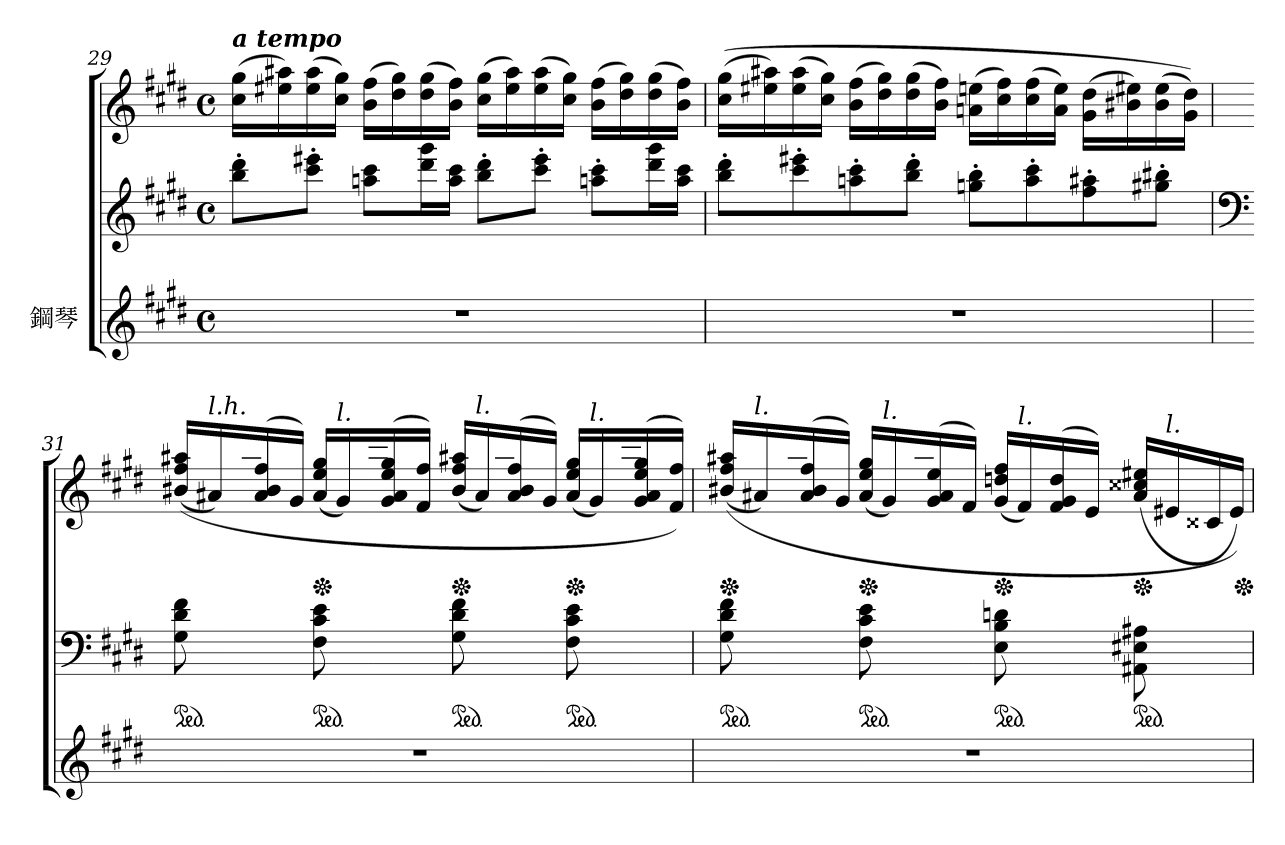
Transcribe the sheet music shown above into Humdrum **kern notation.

**kern	**kern	**kern	**dynam
*part1	*part1	*part1	*part1
*staff3	*staff2	*staff1	*staff1/2/3
*I"鋼琴	*	*	*
!!LO:LB:g=z
*clefG2	*clefG2	*clefG2	*
*k[f#c#g#d#]	*k[f#c#g#d#]	*k[f#c#g#d#]	*
*M4/4	*M4/4	*M4/4	*
*met(c)	*met(c)	*met(c)	*
=29	=29	=29	=29
!	!	!LO:TX:a:Bi:t=a tempo	!
!	!	!	!LO:DY:b
1r	8bb\' 8ddd#\'L	(>16cc#\ 16gg#\LL	other-dynamics
.	.	16ee#X\ 16aa#X\)	.
.	8ccc#\' 8eee#X\'J	(>16ee#\ 16aa#\	.
.	.	16cc#\ 16gg#\JJ)	.
.	8aan\ 8ccc#\L	(>16b\ 16ff#\LL	.
.	.	16dd#\ 16gg#\)	.
.	16ddd#\ 16ggg#\L	(>16dd#\ 16gg#\	.
.	16aa\ 16ccc#\JJ	16b\ 16ff#\JJ)	.
.	8bb\' 8ddd#\'L	(>16cc#\ 16gg#\LL	.
.	.	16ee#\ 16aa#\)	.
.	8ccc#\' 8eee#\'J	(>16ee#\ 16aa#\	.
.	.	16cc#\ 16gg#\JJ)	.
.	8aan\' 8ccc#\'L	(>16b\ 16ff#\LL	.
.	.	16dd#\ 16gg#\)	.
.	16ddd#\ 16ggg#\L	(>16dd#\ 16gg#\	.
.	16aa\ 16ccc#\JJ	16b\ 16ff#\JJ)	.
=30	=30	=30	=30
1r	8bb\' 8ddd#\'L	(>(>16cc#\ 16gg#\LL	.
.	.	16ee#X\ 16aa#X\)	.
.	8ccc#\' 8eee#X\'	(>16ee#\ 16aa#\	.
.	.	16cc#\ 16gg#\JJ)	.
.	8aan\' 8ccc#\'	(>16b\ 16ff#\LL	.
.	.	16dd#\ 16gg#\)	.
.	8bb\' 8ddd#\'J	(>16dd#\ 16gg#\	.
.	.	16b\ 16ff#\JJ)	.
.	8ggn\' 8bb\'L	(>16an\ 16een\LL	.
.	.	16cc#\ 16ff#\)	.
.	8aa\' 8ccc#\'	(>16cc#\ 16ff#\	.
.	.	16a\ 16ee\JJ)	.
.	8ff#\' 8aa#X\'	(>16g#\ 16dd#\LL	.
.	.	16b#X\ 16ee#X\)	.
.	8gg#X\' 8bb#X\'J	(>16b#\ 16ee#\	.
.	.	16g#\ 16dd#\JJ))	.
!!LO:LB:g=z
=31	=31	=31	=31
*	*clefF4	*	*
*	*ped	*	*
*	*	*^	*
1r	8G#\ 8d#\ 8f#\L	(<(>16b#X/ 16ff#/ 16aa#X/LL	8ryy	.
!	!	!LO:TX:a:i:t=l.h.	!	!
.	.	16a#X/)	.	.
.	8ryy	(<16a#/ 16b#/ 16ff#/	8gg#\ 8bb#X\J	.
.	.	16g#/JJ)	.	.
*	*ped	*	*	*
*	*	*Xped	*	*
.	8F#\ 8c#\ 8e\L	(<16a#/ 16ee/ 16gg#/LL	8ryy	.
!	!	!LO:TX:a:i:t=l.	!	!
.	.	16g#/)	.	.
.	8ryy	(<16g#/ 16a#/ 16ee/ 16gg#/	8aa\^ 8ddd#\^J	.
.	.	16f#/ 16ff#/JJ)	.	.
*	*ped	*	*	*
*	*	*Xped	*	*
.	8G#\ 8d#\ 8f#\L	(<16b#/ 16ff#/ 16aa#/LL	8ryy	.
!	!	!LO:TX:a:i:t=l.	!	!
.	.	16a#/)	.	.
.	8ryy	(<16a#/ 16b#/ 16ff#/	8gg#\ 8bb#\J	.
.	.	16g#/JJ)	.	.
*	*ped	*	*	*
*	*	*Xped	*	*
.	8F#\ 8c#\ 8e\L	(<16a#/ 16ee/ 16gg#/LL	8ryy	.
!	!	!LO:TX:a:i:t=l.	!	!
.	.	16g#/)	.	.
.	8ryy	(<16g#/ 16a#/ 16ee/ 16gg#/	8aa\^ 8ddd#\^J	.
.	.	16f#/ 16ff#/JJ))	.	.
=32	=32	=32	=32	=32
*	*ped	*	*	*
*	*	*Xped	*	*
1r	8G#\ 8d#\ 8f#\L	(<(>16b#X/ 16ff#/ 16aa#X/LL	8ryy	.
!	!	!LO:TX:a:i:t=l.	!	!
.	.	16a#X/)	.	.
.	8ryy	(<16a#/ 16b#/ 16ff#/	8gg#\ 8bb#X\J	.
.	.	16g#/JJ)	.	.
*	*ped	*	*	*
*	*	*Xped	*	*
.	8F#\ 8c#\ 8e\L	(<16a#/ 16ee/ 16gg#/LL	8ryy	.
!	!	!LO:TX:a:i:t=l.	!	!
.	.	16g#/)	.	.
.	8ryy	(<16g#/ 16a#/ 16ee/	8ff#\ 8aa\J	.
.	.	16f#/JJ)	.	.
*	*ped	*	*	*
*	*	*Xped	*	*
.	8E\ 8B\ 8dn\L	(<16g#/ 16ddn/ 16ff#/LL	8ryy	.
!	!	!LO:TX:a:i:t=l.	!	!
.	.	16f#/)	.	.
.	8ryy	(<16f#/ 16g#/ 16dd/	8ee\ 8gg#\J	.
.	.	16e/JJ)	.	.
*	*ped	*	*	*
*	*	*Xped	*	*
.	8AA#X\ 8E#X\ 8A#X\L	(<16a#/ 16cc##X/ 16ee#X/LL	8ryy	.
!	!	!LO:TX:a:i:t=l.	!	!
.	.	16e#X/	.	.
.	8ryy	16c##X/	8a\J	.
.	.	16e#/JJ))	.	.
*	*	*v	*v	*
*	*	*Xped	*
=	=	=	=
*-	*-	*-	*-
